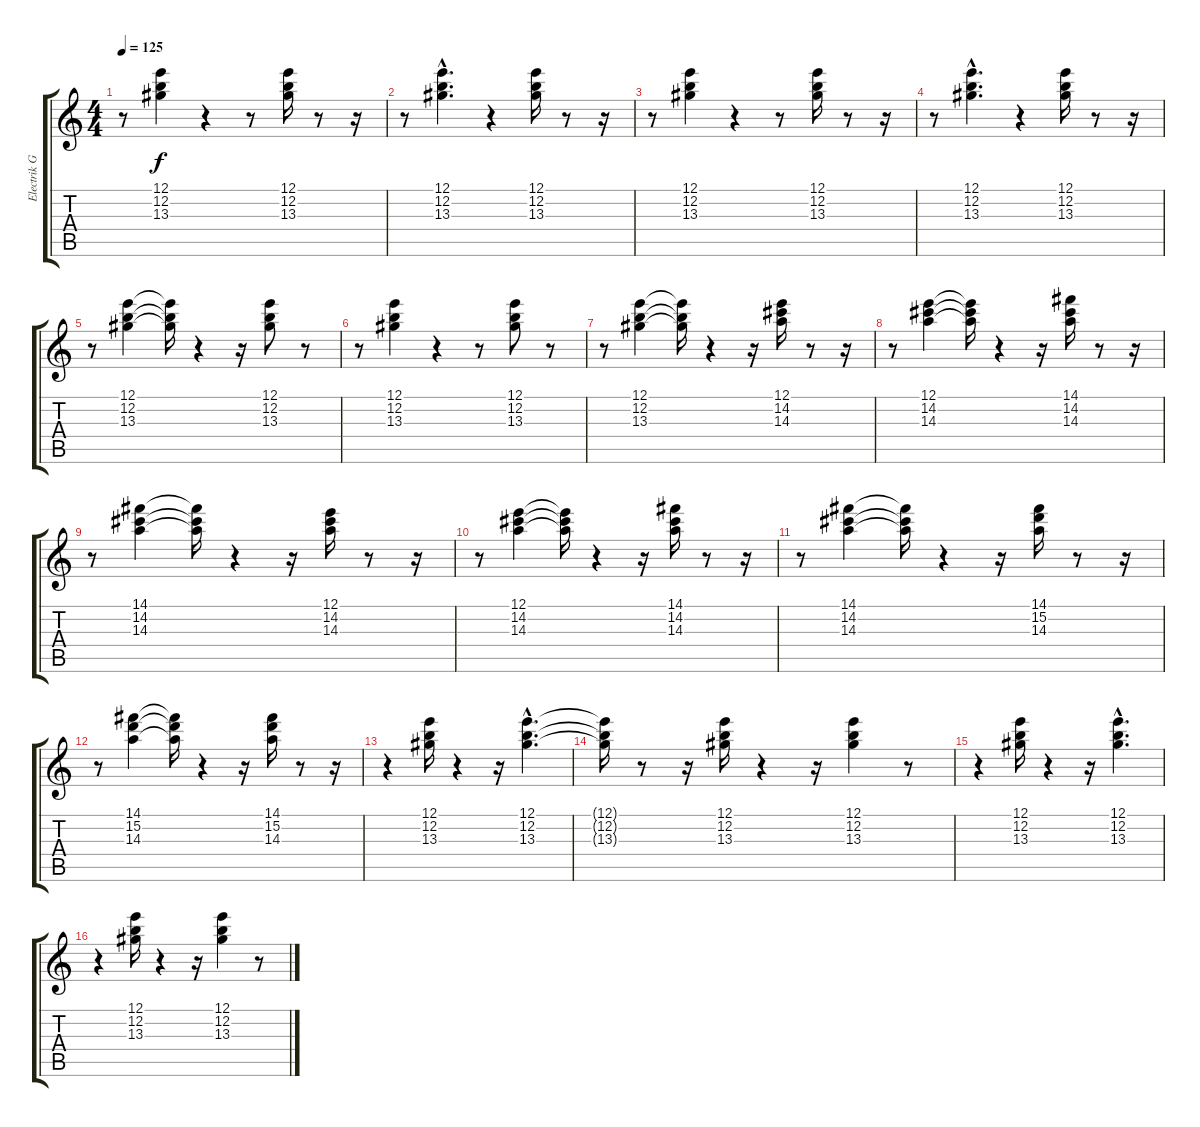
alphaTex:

\track ("Electrik Guitar (Muted)" "Electrik G") {instrument electricguitarmuted}
\staff {score tabs}
\tuning (E4 B3 G3 D3 A2 E2) {hide}
\ts (4 4)
\tempo 125
\clef g2
\ks c
r.8{dy f} (12.1 12.2 13.3).4 r.4 r.8 (12.1 12.2 13.3).16 r.8 r.16 |
r.8 (12.1{hac} 12.2{hac} 13.3{hac}).4{d} r.4 (12.1 12.2 13.3).16 r.8 r.16 |
r.8 (12.1 12.2 13.3).4 r.4 r.8 (12.1 12.2 13.3).16 r.8 r.16 |
r.8 (12.1{hac} 12.2{hac} 13.3{hac}).4{d} r.4 (12.1 12.2 13.3).16 r.8 r.16 |
r.8 (12.1 12.2 13.3).4 (12.1{t} 12.2{t} 13.3{t}).16 r.4 r.16 (12.1 12.2 13.3).8 r.8 |
r.8 (12.1 12.2 13.3).4 r.4 r.8 (12.1 12.2 13.3).8 r.8 |
r.8 (12.1 12.2 13.3).4 (12.1{t} 12.2{t} 13.3{t}).16 r.4 r.16 (12.1 14.2 14.3).16 r.8 r.16 |
r.8 (12.1 14.2 14.3).4 (12.1{t} 14.2{t} 14.3{t}).16 r.4 r.16 (14.1 14.2 14.3).16 r.8 r.16 |
r.8 (14.1 14.2 14.3).4 (14.1{t} 14.2{t} 14.3{t}).16 r.4 r.16 (12.1 14.2 14.3).16 r.8 r.16 |
r.8 (12.1 14.2 14.3).4 (12.1{t} 14.2{t} 14.3{t}).16 r.4 r.16 (14.1 14.2 14.3).16 r.8 r.16 |
r.8 (14.1 14.2 14.3).4 (14.1{t} 14.2{t} 14.3{t}).16 r.4 r.16 (14.1 15.2 14.3).16 r.8 r.16 |
r.8 (14.1 15.2 14.3).4 (14.1{t} 15.2{t} 14.3{t}).16 r.4 r.16 (14.1 15.2 14.3).16 r.8 r.16 |
r.4 (12.1 12.2 13.3).16 r.4 r.16 (12.1{hac} 12.2{hac} 13.3{hac}).4{d} |
(12.1{t} 12.2{t} 13.3{t}).16 r.8 r.16 (12.1 12.2 13.3).16 r.4 r.16 (12.1 12.2 13.3).4 r.8 |
r.4 (12.1 12.2 13.3).16 r.4 r.16 (12.1{hac} 12.2{hac} 13.3{hac}).4{d} |
r.4 (12.1 12.2 13.3).16 r.4 r.16 (12.1 12.2 13.3).4 r.8
